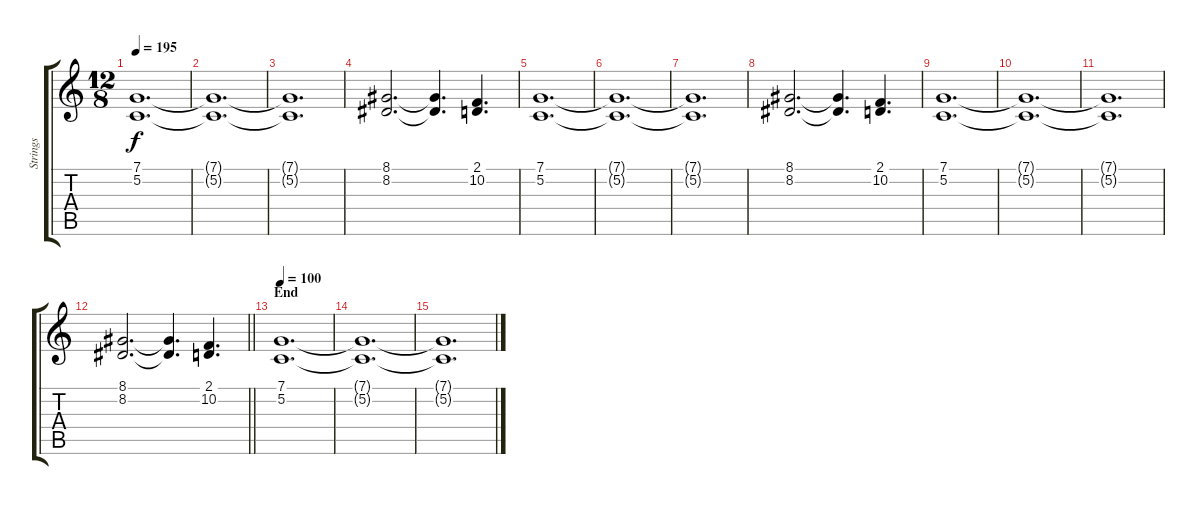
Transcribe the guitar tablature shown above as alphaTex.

\track ("Strings" "Strings") {instrument stringensemble1}
\staff {score tabs}
\tuning (C4 G3 Eb3 Bb2 F2 C2) {hide}
\ts (12 8)
\tempo 195
\clef g2
\ks c
(7.1 5.2).1{d dy f} |
(7.1{t} 5.2{t}).1{d} |
(7.1{t} 5.2{t}).1{d} |
(8.1 8.2).2{d} (8.1{t} 8.2{t}).4{d} (2.1 10.2).4{d} |
(7.1 5.2).1{d} |
(7.1{t} 5.2{t}).1{d} |
(7.1{t} 5.2{t}).1{d} |
(8.1 8.2).2{d} (8.1{t} 8.2{t}).4{d} (2.1 10.2).4{d} |
(7.1 5.2).1{d} |
(7.1{t} 5.2{t}).1{d} |
(7.1{t} 5.2{t}).1{d} |
\barLineRight lightlight
(8.1 8.2).2{d} (8.1{t} 8.2{t}).4{d} (2.1 10.2).4{d} |
\section ("" "End")
\tempo 100
(7.1 5.2).1{d} |
(7.1{t} 5.2{t}).1{d} |
(7.1{t} 5.2{t}).1{d}
